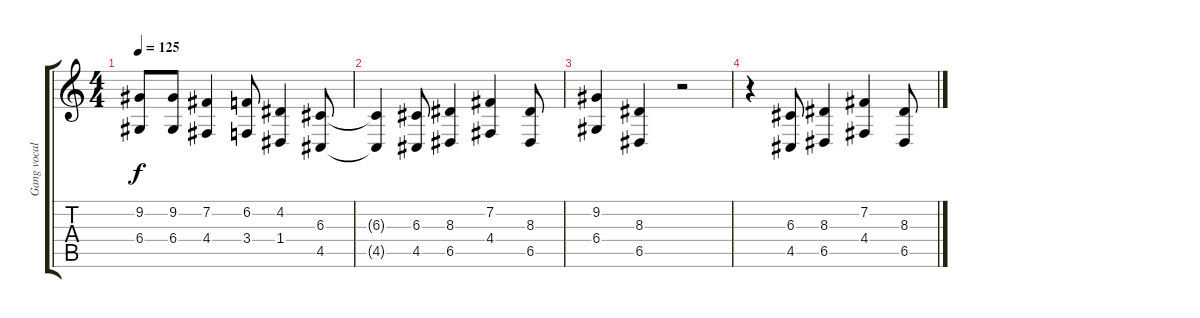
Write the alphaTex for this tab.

\track ("Gang vocals" "Gang vocal") {instrument choiraahs}
\staff {score tabs}
\tuning (E4 B3 G3 D3 A2 E2) {hide}
\ts (4 4)
\tempo 125
\clef g2
\ks c
(9.2{t} 6.4{t}).8{dy f} (9.2 6.4).8 (7.2 4.4).4 (6.2 3.4).8 (4.2 1.4).4 (6.3 4.5).8 |
(6.3{t} 4.5{t}).4 (6.3 4.5).8 (8.3 6.5).4 (7.2 4.4).4 (8.3 6.5).8 |
(9.2 6.4).4{volume 0} (8.3 6.5).4 r.2 |
r.4 (6.3 4.5).8 (8.3 6.5).4 (7.2 4.4).4 (8.3 6.5).8
